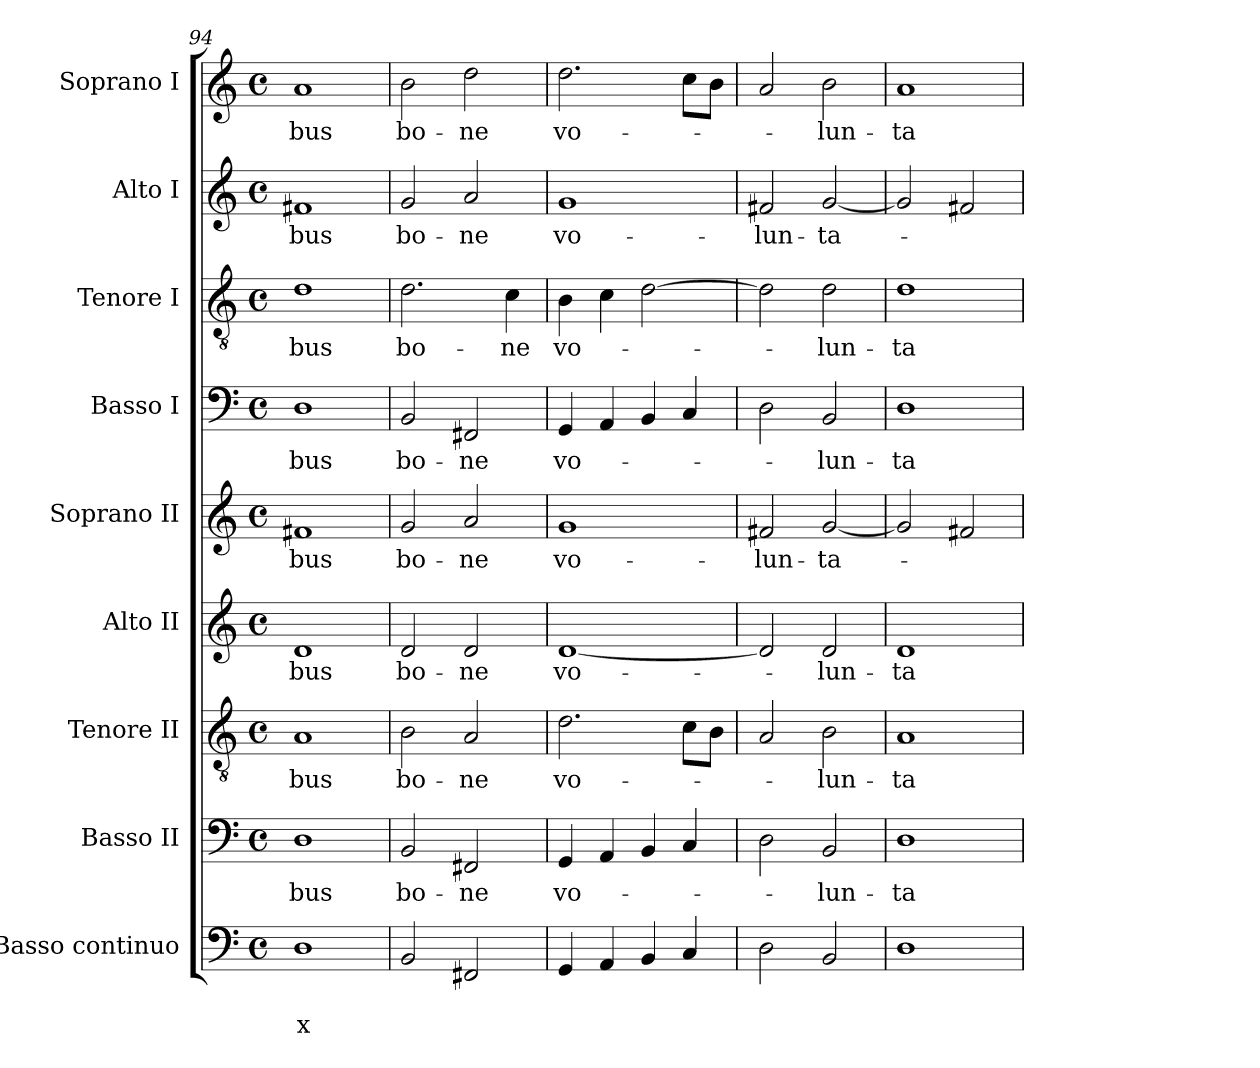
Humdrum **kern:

**kern	**text	**text	**kern	**text	**kern	**text	**kern	**text	**kern	**text	**kern	**text	**kern	**text	**kern	**text	**kern	**text
*part9	*part9	*part9	*part8	*part8	*part7	*part7	*part6	*part6	*part5	*part5	*part4	*part4	*part3	*part3	*part2	*part2	*part1	*part1
*staff9	*staff9	*staff9	*staff8	*staff8	*staff7	*staff7	*staff6	*staff6	*staff5	*staff5	*staff4	*staff4	*staff3	*staff3	*staff2	*staff2	*staff1	*staff1
*I"Basso continuo	*	*	*I"Basso II	*	*I"Tenore II	*	*I"Alto II	*	*I"Soprano II	*	*I"Basso I	*	*I"Tenore I	*	*I"Alto I	*	*I"Soprano I	*
*I'BC	*	*	*I'B 2	*	*I'T 2	*	*I'A 2	*	*I'S 2	*	*I'B 1	*	*I'T 1	*	*I'A 1	*	*I'S 1	*
*clefF4	*	*	*clefF4	*	*clefGv2	*	*clefG2	*	*clefG2	*	*clefF4	*	*clefGv2	*	*clefG2	*	*clefG2	*
*k[]	*	*	*k[]	*	*k[]	*	*k[]	*	*k[]	*	*k[]	*	*k[]	*	*k[]	*	*k[]	*
*C:	*	*	*C:	*	*C:	*	*C:	*	*C:	*	*C:	*	*C:	*	*C:	*	*C:	*
*M4/4	*	*	*M4/4	*	*M4/4	*	*M4/4	*	*M4/4	*	*M4/4	*	*M4/4	*	*M4/4	*	*M4/4	*
*met(c)	*	*	*met(c)	*	*met(c)	*	*met(c)	*	*met(c)	*	*met(c)	*	*met(c)	*	*met(c)	*	*met(c)	*
=94	=94	=94	=94	=94	=94	=94	=94	=94	=94	=94	=94	=94	=94	=94	=94	=94	=94	=94
!	!	!LO:LY:b	!	!LO:LY:b	!	!LO:LY:b	!	!LO:LY:b	!	!LO:LY:b	!	!LO:LY:b	!	!LO:LY:b	!	!LO:LY:b	!	!LO:LY:b
1D	.	x	1D	-bus	1A	-bus	1d	-bus	1f#X	-bus	1D	-bus	1d	-bus	1f#X	-bus	1a	-bus
!!LO:PB:g=z
=95	=95	=95	=95	=95	=95	=95	=95	=95	=95	=95	=95	=95	=95	=95	=95	=95	=95	=95
!	!	!	!	!LO:LY:b	!	!LO:LY:b	!	!LO:LY:b	!	!LO:LY:b	!	!LO:LY:b	!	!LO:LY:b	!	!LO:LY:b	!	!LO:LY:b
2BB/	.	.	2BB/	bo-	2B\	bo-	2d/	bo-	2g/	bo-	2BB/	bo-	2.d\	bo-	2g/	bo-	2b\	bo-
!	!	!	!	!LO:LY:b	!	!LO:LY:b	!	!LO:LY:b	!	!LO:LY:b	!	!LO:LY:b	!	!	!	!LO:LY:b	!	!LO:LY:b
2FF#X/	.	.	2FF#X/	-ne	2A/	-ne	2d/	-ne	2a/	-ne	2FF#X/	-ne	.	.	2a/	-ne	2dd\	-ne
!	!	!	!	!	!	!	!	!	!	!	!	!	!	!LO:LY:b	!	!	!	!
.	.	.	.	.	.	.	.	.	.	.	.	.	4c\	-ne	.	.	.	.
=96	=96	=96	=96	=96	=96	=96	=96	=96	=96	=96	=96	=96	=96	=96	=96	=96	=96	=96
!	!	!	!	!LO:LY:b	!	!LO:LY:b	!	!LO:LY:b	!	!LO:LY:b	!	!LO:LY:b	!	!LO:LY:b	!	!LO:LY:b	!	!LO:LY:b
4GG/	.	.	4GG/	vo-	2.d\	vo-	[1d	vo-	1g	vo-	4GG/	vo-	4B\	vo-	1g	vo-	2.dd\	vo-
4AA/	.	.	4AA/	.	.	.	.	.	.	.	4AA/	.	4c\	.	.	.	.	.
4BB/	.	.	4BB/	.	.	.	.	.	.	.	4BB/	.	[2d\	.	.	.	.	.
4C/	.	.	4C/	.	8c\L	.	.	.	.	.	4C/	.	.	.	.	.	8cc\L	.
.	.	.	.	.	8B\J	.	.	.	.	.	.	.	.	.	.	.	8b\J	.
=97	=97	=97	=97	=97	=97	=97	=97	=97	=97	=97	=97	=97	=97	=97	=97	=97	=97	=97
!	!	!	!	!	!	!	!	!	!	!LO:LY:b	!	!	!	!	!	!LO:LY:b	!	!
2D\	.	.	2D\	.	2A/	.	2d/]	.	2f#X/	-lun-	2D\	.	2d\]	.	2f#X/	-lun-	2a/	.
!	!	!	!	!LO:LY:b	!	!LO:LY:b	!	!LO:LY:b	!	!LO:LY:b	!	!LO:LY:b	!	!LO:LY:b	!	!LO:LY:b	!	!LO:LY:b
2BB/	.	.	2BB/	-lun-	2B\	-lun-	2d/	-lun-	[2g/	-ta-	2BB/	-lun-	2d\	-lun-	[2g/	-ta-	2b\	-lun-
=98	=98	=98	=98	=98	=98	=98	=98	=98	=98	=98	=98	=98	=98	=98	=98	=98	=98	=98
!	!	!	!	!LO:LY:b	!	!LO:LY:b	!	!LO:LY:b	!	!	!	!LO:LY:b	!	!LO:LY:b	!	!	!	!LO:LY:b
1D	.	.	1D	-ta-	1A	-ta-	1d	-ta-	2g/]	.	1D	-ta-	1d	-ta-	2g/]	.	1a	-ta-
.	.	.	.	.	.	.	.	.	2f#X/	.	.	.	.	.	2f#X/	.	.	.
=	=	=	=	=	=	=	=	=	=	=	=	=	=	=	=	=	=	=
*-	*-	*-	*-	*-	*-	*-	*-	*-	*-	*-	*-	*-	*-	*-	*-	*-	*-	*-
